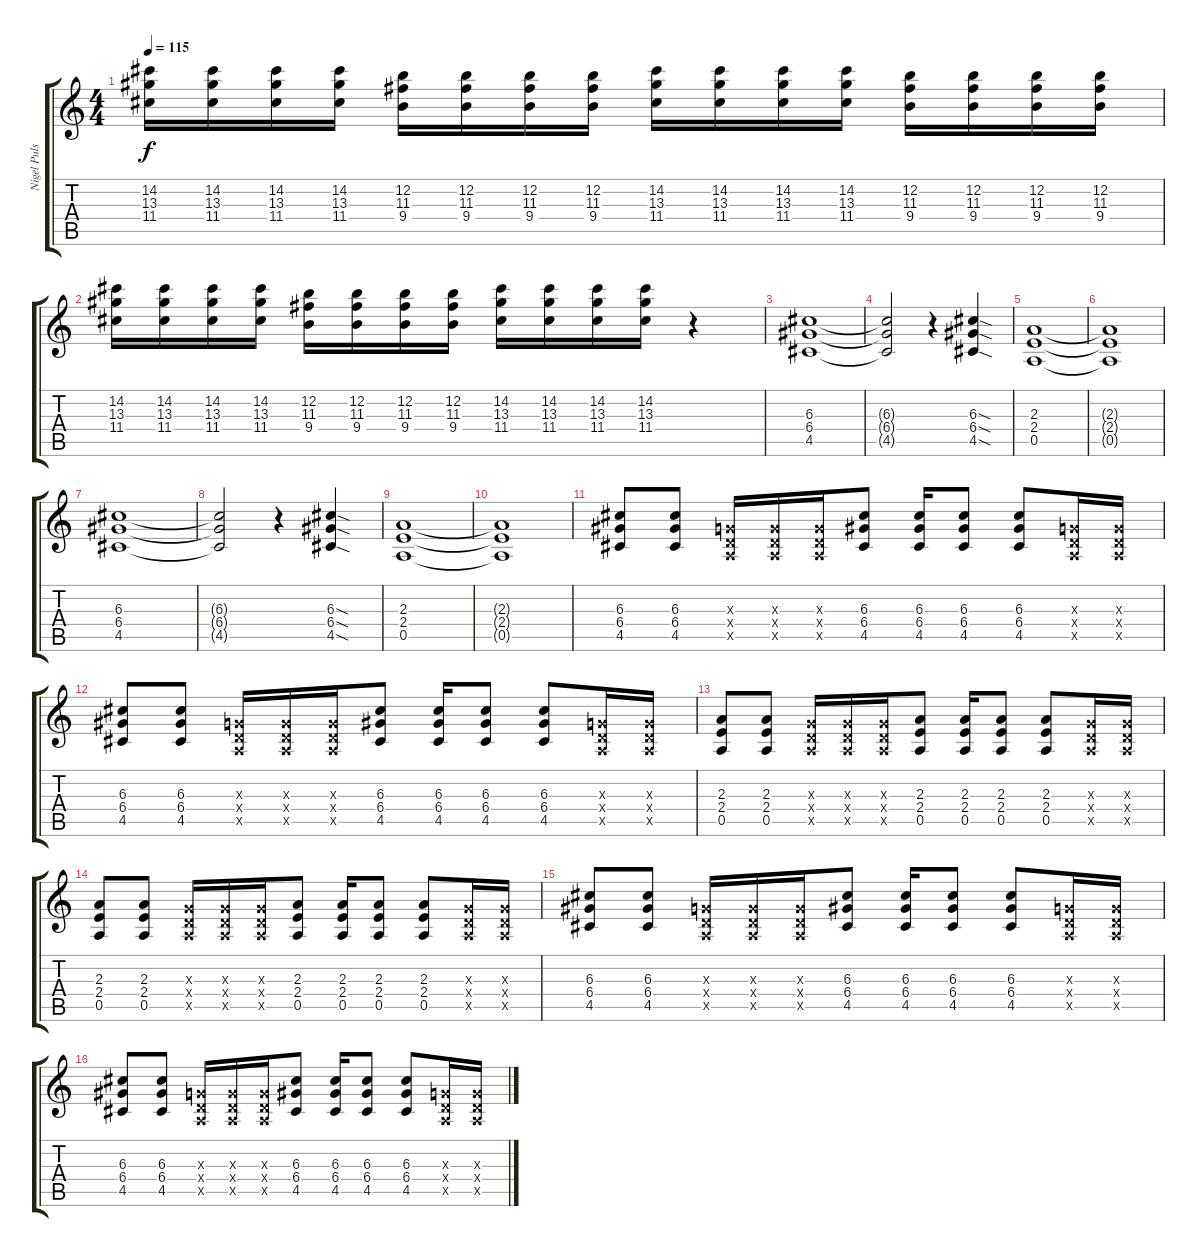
\track ("Nigel Pulsford" "Nigel Puls") {instrument distortionguitar}
\staff {score tabs}
\tuning (E4 B3 G3 D3 A2 E2) {hide}
\ts (4 4)
\tempo 115
\clef g2
\ks c
(14.2 13.3 11.4).16{dy f volume 9} (14.2 13.3 11.4).16 (14.2 13.3 11.4).16 (14.2 13.3 11.4).16 (12.2 11.3 9.4).16 (12.2 11.3 9.4).16 (12.2 11.3 9.4).16 (12.2 11.3 9.4).16 (14.2 13.3 11.4).16 (14.2 13.3 11.4).16 (14.2 13.3 11.4).16 (14.2 13.3 11.4).16 (12.2 11.3 9.4).16 (12.2 11.3 9.4).16 (12.2 11.3 9.4).16 (12.2 11.3 9.4).16 |
(14.2 13.3 11.4).16 (14.2 13.3 11.4).16 (14.2 13.3 11.4).16 (14.2 13.3 11.4).16 (12.2 11.3 9.4).16 (12.2 11.3 9.4).16 (12.2 11.3 9.4).16 (12.2 11.3 9.4).16 (14.2 13.3 11.4).16 (14.2 13.3 11.4).16 (14.2 13.3 11.4).16 (14.2 13.3 11.4).16 r.4 |
(6.3 6.4 4.5).1{volume 12} |
(6.3{t} 6.4{t} 4.5{t}).2 r.4 (6.3{sod} 6.4{sod} 4.5{sod}).4 |
(2.3 2.4 0.5).1 |
(2.3{t} 2.4{t} 0.5{t}).1 |
(6.3 6.4 4.5).1 |
(6.3{t} 6.4{t} 4.5{t}).2 r.4 (6.3{sod} 6.4{sod} 4.5{sod}).4 |
(2.3 2.4 0.5).1 |
(2.3{t} 2.4{t} 0.5{t}).1 |
(6.3 6.4 4.5).8 (6.3 6.4 4.5).8 (0.3{x} 0.4{x} 0.5{x}).16 (0.3{x} 0.4{x} 0.5{x}).16 (0.3{x} 0.4{x} 0.5{x}).16 (6.3 6.4 4.5).8 (6.3 6.4 4.5).16 (6.3 6.4 4.5).8 (6.3 6.4 4.5).8 (0.3{x} 0.4{x} 0.5{x}).16 (0.3{x} 0.4{x} 0.5{x}).16 |
(6.3 6.4 4.5).8 (6.3 6.4 4.5).8 (0.3{x} 0.4{x} 0.5{x}).16 (0.3{x} 0.4{x} 0.5{x}).16 (0.3{x} 0.4{x} 0.5{x}).16 (6.3 6.4 4.5).8 (6.3 6.4 4.5).16 (6.3 6.4 4.5).8 (6.3 6.4 4.5).8 (0.3{x} 0.4{x} 0.5{x}).16 (0.3{x} 0.4{x} 0.5{x}).16 |
(2.3 2.4 0.5).8 (2.3 2.4 0.5).8 (0.3{x} 0.4{x} 0.5{x}).16 (0.3{x} 0.4{x} 0.5{x}).16 (0.3{x} 0.4{x} 0.5{x}).16 (2.3 2.4 0.5).8 (2.3 2.4 0.5).16 (2.3 2.4 0.5).8 (2.3 2.4 0.5).8 (0.3{x} 0.4{x} 0.5{x}).16 (0.3{x} 0.4{x} 0.5{x}).16 |
(2.3 2.4 0.5).8 (2.3 2.4 0.5).8 (0.3{x} 0.4{x} 0.5{x}).16 (0.3{x} 0.4{x} 0.5{x}).16 (0.3{x} 0.4{x} 0.5{x}).16 (2.3 2.4 0.5).8 (2.3 2.4 0.5).16 (2.3 2.4 0.5).8 (2.3 2.4 0.5).8 (0.3{x} 0.4{x} 0.5{x}).16 (0.3{x} 0.4{x} 0.5{x}).16 |
(6.3 6.4 4.5).8 (6.3 6.4 4.5).8 (0.3{x} 0.4{x} 0.5{x}).16 (0.3{x} 0.4{x} 0.5{x}).16 (0.3{x} 0.4{x} 0.5{x}).16 (6.3 6.4 4.5).8 (6.3 6.4 4.5).16 (6.3 6.4 4.5).8 (6.3 6.4 4.5).8 (0.3{x} 0.4{x} 0.5{x}).16 (0.3{x} 0.4{x} 0.5{x}).16 |
(6.3 6.4 4.5).8 (6.3 6.4 4.5).8 (0.3{x} 0.4{x} 0.5{x}).16 (0.3{x} 0.4{x} 0.5{x}).16 (0.3{x} 0.4{x} 0.5{x}).16 (6.3 6.4 4.5).8 (6.3 6.4 4.5).16 (6.3 6.4 4.5).8 (6.3 6.4 4.5).8 (0.3{x} 0.4{x} 0.5{x}).16 (0.3{x} 0.4{x} 0.5{x}).16
